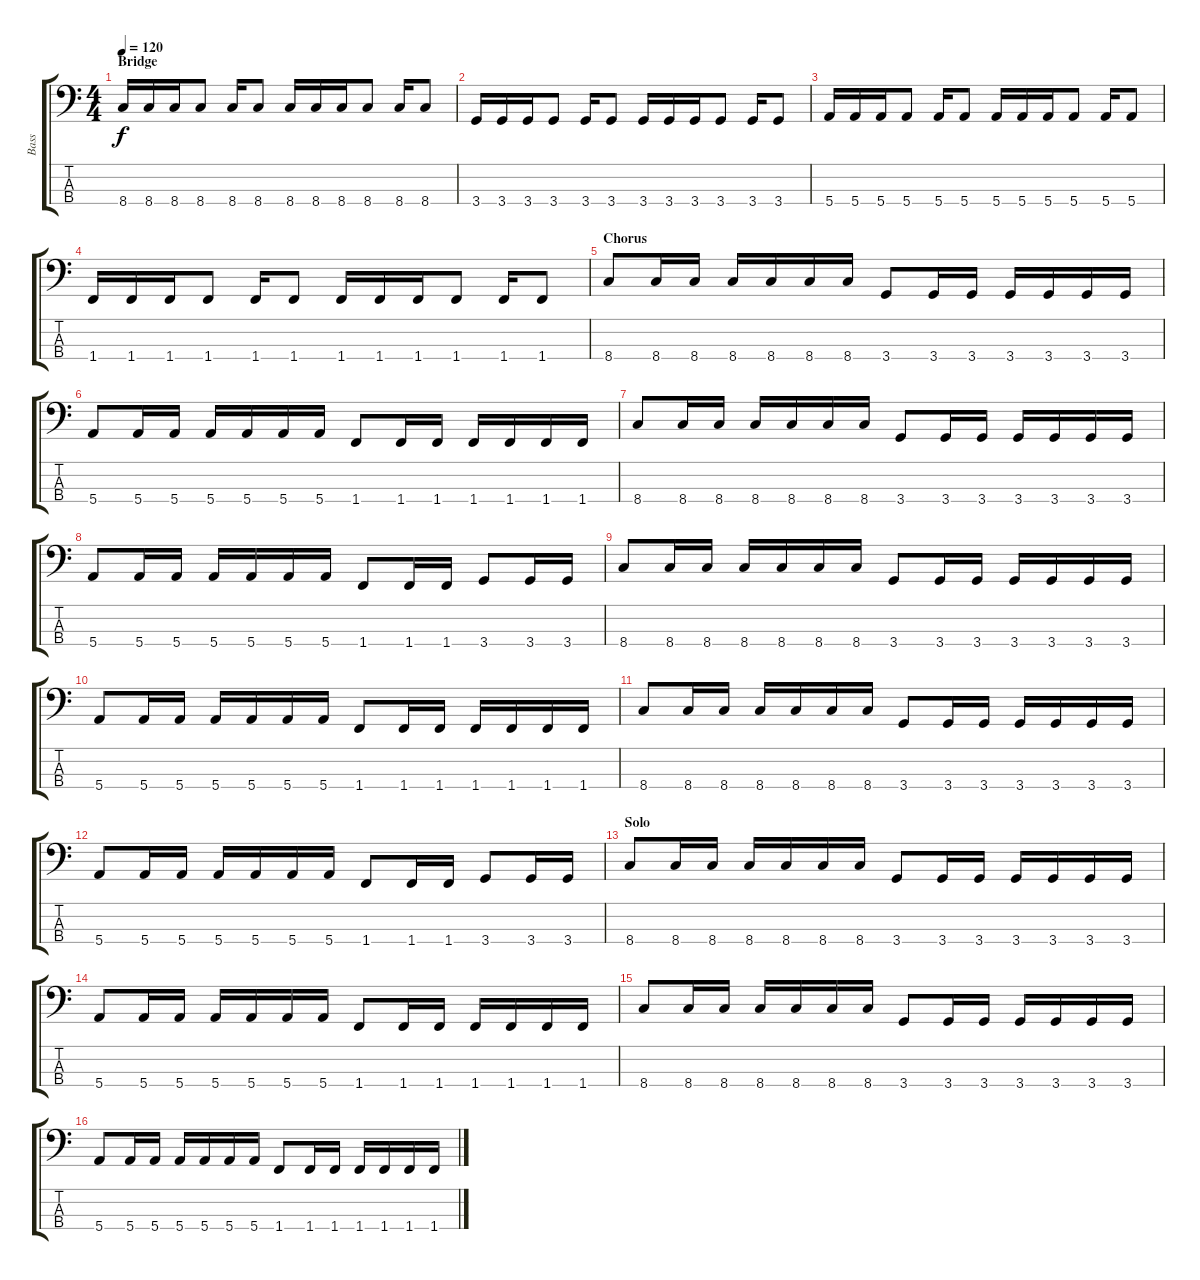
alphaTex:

\track ("Bass" "Bass") {instrument fretlessbass}
\staff {score tabs}
\tuning (G2 D2 A1 E1) {hide}
\ts (4 4)
\section ("" "Bridge")
\tempo 120
\clef f4
\ks c
8.4.16{dy f} 8.4.16 8.4.16 8.4.8 8.4.16 8.4.8 8.4.16 8.4.16 8.4.16 8.4.8 8.4.16 8.4.8 |
3.4.16 3.4.16 3.4.16 3.4.8 3.4.16 3.4.8 3.4.16 3.4.16 3.4.16 3.4.8 3.4.16 3.4.8 |
5.4.16 5.4.16 5.4.16 5.4.8 5.4.16 5.4.8 5.4.16 5.4.16 5.4.16 5.4.8 5.4.16 5.4.8 |
1.4.16 1.4.16 1.4.16 1.4.8 1.4.16 1.4.8 1.4.16 1.4.16 1.4.16 1.4.8 1.4.16 1.4.8 |
\section ("" "Chorus")
8.4.8 8.4.16 8.4.16 8.4.16 8.4.16 8.4.16 8.4.16 3.4.8 3.4.16 3.4.16 3.4.16 3.4.16 3.4.16 3.4.16 |
5.4.8 5.4.16 5.4.16 5.4.16 5.4.16 5.4.16 5.4.16 1.4.8 1.4.16 1.4.16 1.4.16 1.4.16 1.4.16 1.4.16 |
8.4.8 8.4.16 8.4.16 8.4.16 8.4.16 8.4.16 8.4.16 3.4.8 3.4.16 3.4.16 3.4.16 3.4.16 3.4.16 3.4.16 |
5.4.8 5.4.16 5.4.16 5.4.16 5.4.16 5.4.16 5.4.16 1.4.8 1.4.16 1.4.16 3.4.8 3.4.16 3.4.16 |
8.4.8 8.4.16 8.4.16 8.4.16 8.4.16 8.4.16 8.4.16 3.4.8 3.4.16 3.4.16 3.4.16 3.4.16 3.4.16 3.4.16 |
5.4.8 5.4.16 5.4.16 5.4.16 5.4.16 5.4.16 5.4.16 1.4.8 1.4.16 1.4.16 1.4.16 1.4.16 1.4.16 1.4.16 |
8.4.8 8.4.16 8.4.16 8.4.16 8.4.16 8.4.16 8.4.16 3.4.8 3.4.16 3.4.16 3.4.16 3.4.16 3.4.16 3.4.16 |
5.4.8 5.4.16 5.4.16 5.4.16 5.4.16 5.4.16 5.4.16 1.4.8 1.4.16 1.4.16 3.4.8 3.4.16 3.4.16 |
\section ("" "Solo")
8.4.8 8.4.16 8.4.16 8.4.16 8.4.16 8.4.16 8.4.16 3.4.8 3.4.16 3.4.16 3.4.16 3.4.16 3.4.16 3.4.16 |
5.4.8 5.4.16 5.4.16 5.4.16 5.4.16 5.4.16 5.4.16 1.4.8 1.4.16 1.4.16 1.4.16 1.4.16 1.4.16 1.4.16 |
8.4.8 8.4.16 8.4.16 8.4.16 8.4.16 8.4.16 8.4.16 3.4.8 3.4.16 3.4.16 3.4.16 3.4.16 3.4.16 3.4.16 |
5.4.8 5.4.16 5.4.16 5.4.16 5.4.16 5.4.16 5.4.16 1.4.8 1.4.16 1.4.16 1.4.16 1.4.16 1.4.16 1.4.16
